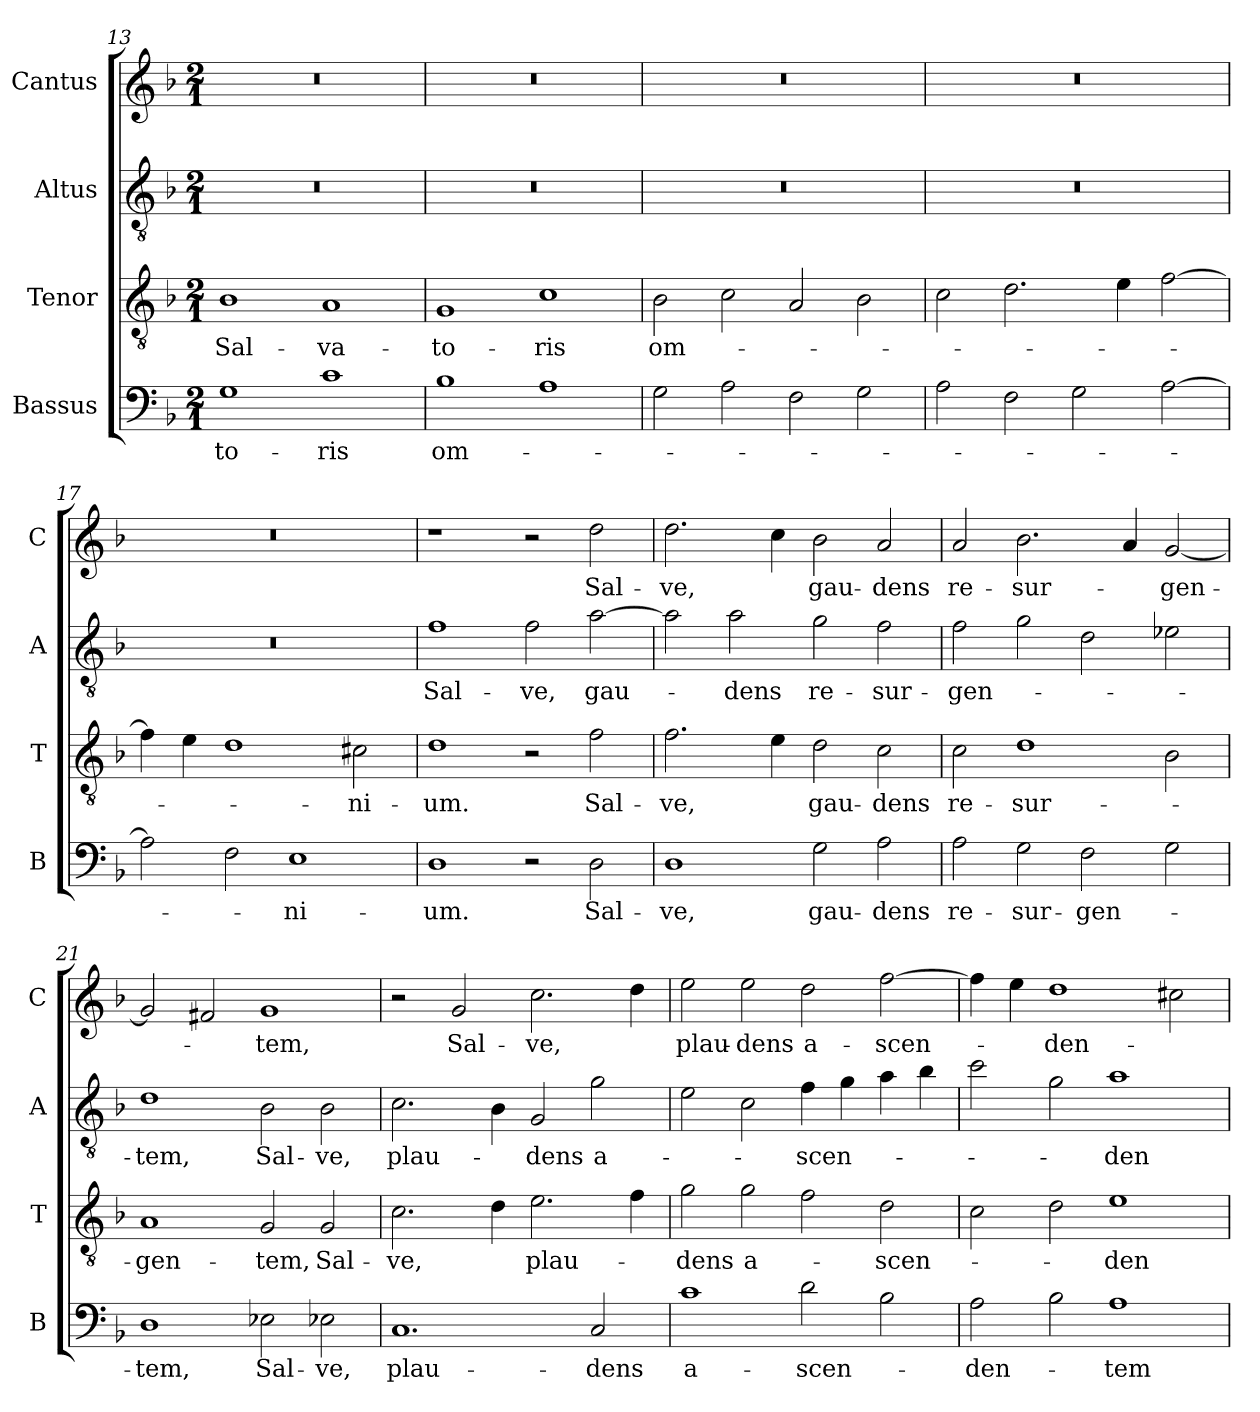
**kern	**text	**kern	**text	**kern	**text	**kern	**text
*part4	*part4	*part3	*part3	*part2	*part2	*part1	*part1
*staff4	*staff4	*staff3	*staff3	*staff2	*staff2	*staff1	*staff1
*I"Bassus	*	*I"Tenor	*	*I"Altus	*	*I"Cantus	*
*I'B	*	*I'T	*	*I'A	*	*I'C	*
!!LO:LB:g=z
*clefF4	*	*clefGv2	*	*clefGv2	*	*clefG2	*
*k[b-]	*	*k[b-]	*	*k[b-]	*	*k[b-]	*
*M2/1	*	*M2/1	*	*M2/1	*	*M2/1	*
=13	=13	=13	=13	=13	=13	=13	=13
1G	-to-	1B-	Sal-	0r	.	0r	.
1c	-ris	1A	-va-	.	.	.	.
=14	=14	=14	=14	=14	=14	=14	=14
1B-	om-	1G	-to-	0r	.	0r	.
1A	.	1c	-ris	.	.	.	.
=15	=15	=15	=15	=15	=15	=15	=15
2G	.	2B-	om-	0r	.	0r	.
2A	.	2c	.	.	.	.	.
2F	.	2A	.	.	.	.	.
2G	.	2B-	.	.	.	.	.
=16	=16	=16	=16	=16	=16	=16	=16
2A	.	2c	.	0r	.	0r	.
2F	.	2.d	.	.	.	.	.
2G	.	.	.	.	.	.	.
.	.	4e	.	.	.	.	.
[2A	.	[2f	.	.	.	.	.
!!LO:LB:g=z
=17	=17	=17	=17	=17	=17	=17	=17
2A]	.	4f]	.	0r	.	0r	.
.	.	4e	.	.	.	.	.
2F	.	1d	.	.	.	.	.
1E	-ni-	.	.	.	.	.	.
.	.	2c#X	-ni-	.	.	.	.
=18	=18	=18	=18	=18	=18	=18	=18
1D	-um.	1d	-um.	1f	Sal-	1r	.
2r	.	2r	.	2f	-ve,	2r	.
2D	Sal-	2f	Sal-	[2a	gau-	2dd	Sal-
=19	=19	=19	=19	=19	=19	=19	=19
1D	-ve,	2.f	-ve,	2a]	.	2.dd	-ve,
.	.	.	.	2a	-dens	.	.
.	.	4e	.	.	.	4cc	.
2G	gau-	2d	gau-	2g	re-	2b-	gau-
2A	-dens	2c	-dens	2f	-sur-	2a	-dens
=20	=20	=20	=20	=20	=20	=20	=20
2A	re-	2c	re-	2f	-gen-	2a	re-
2G	-sur-	1d	-sur-	2g	.	2.b-	-sur-
2F	-gen-	.	.	2d	.	.	.
.	.	.	.	.	.	4a	.
2G	.	2B-	.	2e-X	.	[2g	-gen-
!!LO:LB:g=z
=21	=21	=21	=21	=21	=21	=21	=21
1D	-tem,	1A	-gen-	1d	-tem,	2g]	.
.	.	.	.	.	.	2f#X	.
2E-X	Sal-	2G	-tem,	2B-	Sal-	1g	-tem,
2E-X	-ve,	2G	Sal-	2B-	-ve,	.	.
=22	=22	=22	=22	=22	=22	=22	=22
1.C	plau-	2.c	-ve,	2.c	plau-	2r	.
.	.	.	.	.	.	2g	Sal-
.	.	4d	.	4B-	.	.	.
.	.	2.e	plau-	2G	-dens	2.cc	-ve,
2C	-dens	.	.	2g	a-	.	.
.	.	4f	.	.	.	4dd	.
=23	=23	=23	=23	=23	=23	=23	=23
1c	a-	2g	-dens	2e	.	2ee	plau-
.	.	2g	a-	2c	.	2ee	-dens
2d	-scen-	2f	.	4f	-scen-	2dd	a-
.	.	.	.	4g	.	.	.
2B-	.	2d	-scen-	4a	.	[2ff	-scen-
.	.	.	.	4b-	.	.	.
!!LO:LB:g=z
=24	=24	=24	=24	=24	=24	=24	=24
2A	-den-	2c	.	2cc	.	4ff]	.
.	.	.	.	.	.	4ee	.
2B-	.	2d	.	2g	.	1dd	-den-
1A	-tem	1e	-den-	1a	-den-	.	.
.	.	.	.	.	.	2cc#X	.
=	=	=	=	=	=	=	=
*-	*-	*-	*-	*-	*-	*-	*-
